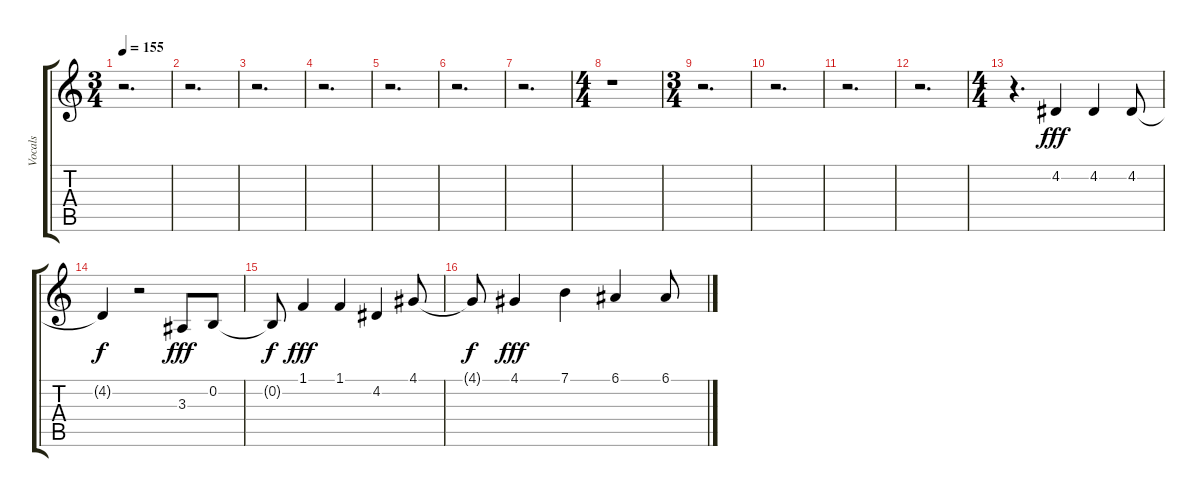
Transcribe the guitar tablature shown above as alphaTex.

\track ("Vocals" "Vocals") {instrument stringensemble1}
\staff {score tabs}
\tuning (E4 B3 G3 D3 A2 E2) {hide}
\ts (3 4)
\tempo 155
\clef g2
\ks c
r.2{d dy fff} |
r.2{d} |
r.2{d} |
r.2{d} |
r.2{d} |
r.2{d} |
r.2{d} |
\ts (4 4)
r.1 |
\ts (3 4)
r.2{d} |
r.2{d} |
r.2{d} |
r.2{d} |
\ts (4 4)
r.4{d} 4.2.4{volume 15 instrument stringensemble1} 4.2.4 4.2.8 |
4.2{t}.4{dy f} r.2 3.3.8{dy fff} 0.2.8 |
0.2{t}.8{dy f} 1.1.4{dy fff} 1.1.4 4.2.4 4.1.8 |
4.1{t}.8{dy f} 4.1.4{dy fff} 7.1.4 6.1.4 6.1.8
